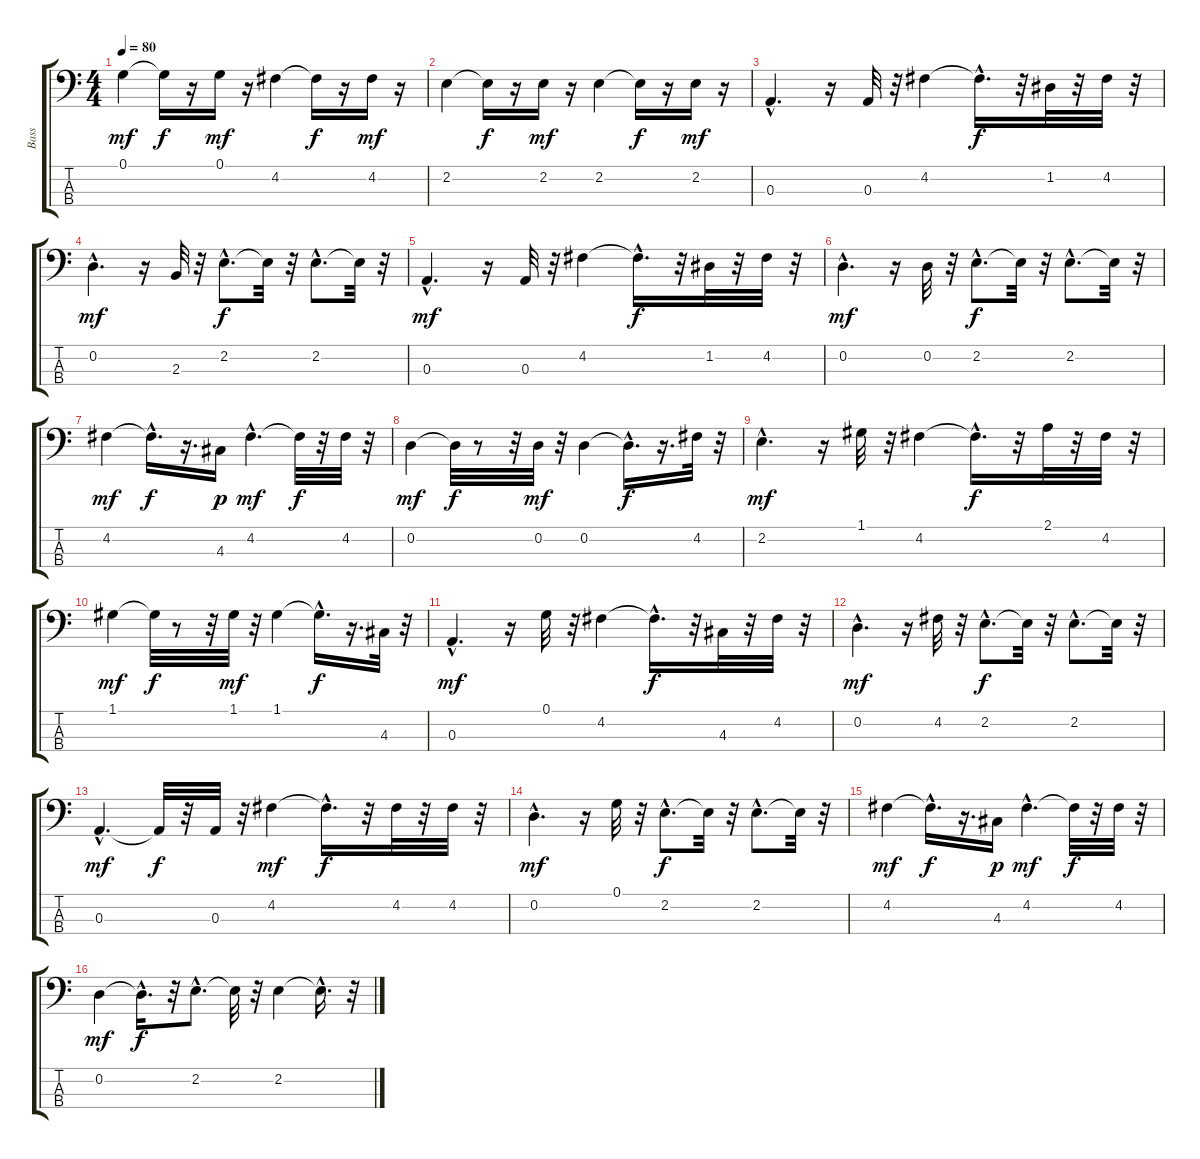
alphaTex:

\track ("Bass   " "Bass   ") {instrument fretlessbass}
\staff {score tabs}
\tuning (G2 D2 A1 E1) {hide}
\ts (4 4)
\tempo 80
\clef f4
\ks c
0.1.4{dy mf} 0.1{t}.16{dy f} r.16 0.1.16{dy mf} r.16 4.2.4 4.2{t}.16{dy f} r.16 4.2.16{dy mf} r.16 |
2.2.4 2.2{t}.16{dy f} r.16 2.2.16{dy mf} r.16 2.2.4 2.2{t}.16{dy f} r.16 2.2.16{dy mf} r.16 |
0.3{hac}.4{d} r.16 0.3.32 r.32 4.2.4 4.2{hac t}.16{d dy f} r.32 1.2.32 r.32 4.2.32 r.32 |
0.2{hac}.4{d dy mf} r.16 2.3.32 r.32 2.2{hac}.8{d dy f} 2.2{t}.32 r.32 2.2{hac}.8{d} 2.2{t}.32 r.32 |
0.3{hac}.4{d dy mf} r.16 0.3.32 r.32 4.2.4 4.2{hac t}.16{d dy f} r.32 1.2.32 r.32 4.2.32 r.32 |
0.2{hac}.4{d dy mf} r.16 0.2.32 r.32 2.2{hac}.8{d dy f} 2.2{t}.32 r.32 2.2{hac}.8{d} 2.2{t}.32 r.32 |
4.2.4{dy mf} 4.2{hac t}.16{d dy f} r.16{d} 4.3.16{dy p} 4.2{hac}.4{d dy mf} 4.2{t}.32{dy f} r.32 4.2.32 r.32 |
0.2.4{dy mf} 0.2{t}.32{dy f} r.8 r.32 0.2.32{dy mf} r.32 0.2.4 0.2{hac t}.16{d dy f} r.16{d} 4.2.32 r.32 |
2.2{hac}.4{d dy mf} r.16 1.1.32 r.32 4.2.4 4.2{hac t}.16{d dy f} r.32 2.1.32 r.32 4.2.32 r.32 |
1.1.4{dy mf} 1.1{t}.32{dy f} r.8 r.32 1.1.32{dy mf} r.32 1.1.4 1.1{hac t}.16{d dy f} r.16{d} 4.3.32 r.32 |
0.3{hac}.4{d dy mf} r.16 0.1.32 r.32 4.2.4 4.2{hac t}.16{d dy f} r.32 4.3.32 r.32 4.2.32 r.32 |
0.2{hac}.4{d dy mf} r.16 4.2.32 r.32 2.2{hac}.8{d dy f} 2.2{t}.32 r.32 2.2{hac}.8{d} 2.2{t}.32 r.32 |
0.3{hac}.4{d dy mf} 0.3{t}.32{dy f} r.32 0.3.32 r.32 4.2.4{dy mf} 4.2{hac t}.16{d dy f} r.32 4.2.32 r.32 4.2.32 r.32 |
0.2{hac}.4{d dy mf} r.16 0.1.32 r.32 2.2{hac}.8{d dy f} 2.2{t}.32 r.32 2.2{hac}.8{d} 2.2{t}.32 r.32 |
4.2.4{dy mf} 4.2{hac t}.16{d dy f} r.16{d} 4.3.16{dy p} 4.2{hac}.4{d dy mf} 4.2{t}.32{dy f} r.32 4.2.32 r.32 |
0.2.4{dy mf} 0.2{hac t}.16{d dy f} r.32 2.2{hac}.8{d} 2.2{t}.32 r.32 2.2.4 2.2{hac t}.16{d} r.32
